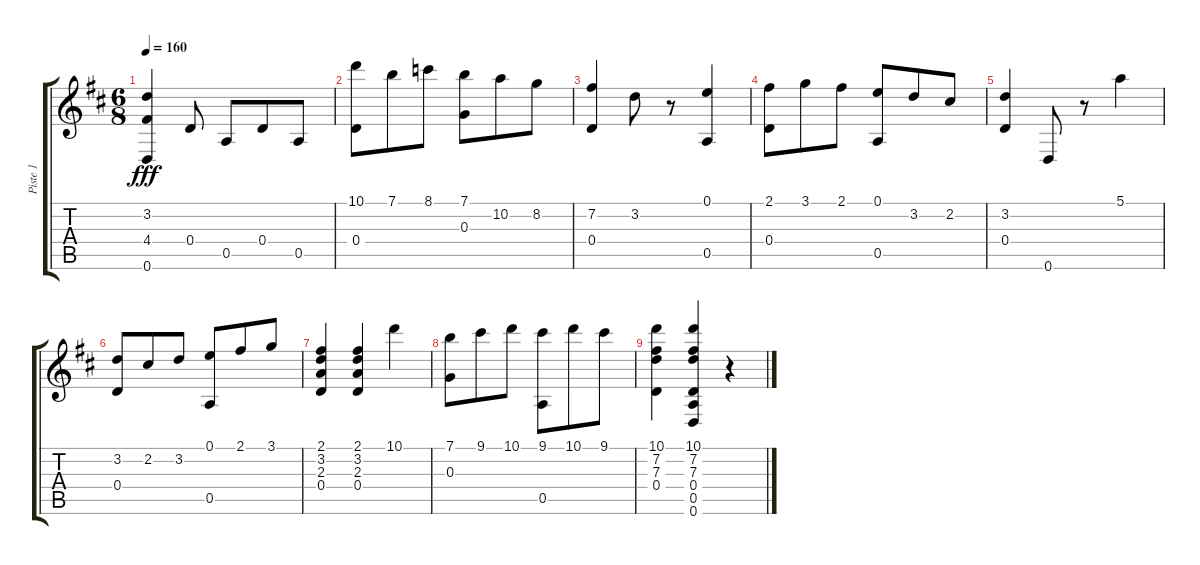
\track ("Piste 1" "Piste 1") {instrument acousticguitarsteel}
\staff {score tabs}
\tuning (E4 B3 G3 D3 A2 D2) {hide}
\ts (6 8)
\tempo 160
\clef g2
\ks d
(3.2 4.4 0.6).4{dy fff} 0.4.8 0.5.8 0.4.8 0.5.8 |
(10.1 0.4).8 7.1.8 8.1.8 (7.1 0.3).8 10.2.8 8.2.8 |
(7.2 0.4).4 3.2.8 r.8 (0.1 0.5).4 |
(2.1 0.4).8 3.1.8 2.1.8 (0.1 0.5).8 3.2.8 2.2.8 |
(3.2 0.4).4 0.6.8 r.8 5.1.4 |
(3.2 0.4).8 2.2.8 3.2.8 (0.1 0.5).8 2.1.8 3.1.8 |
(2.1 3.2 2.3 0.4).4 (2.1 3.2 2.3 0.4).4 10.1.4 |
(7.1 0.3).8 9.1.8 10.1.8 (9.1 0.5).8 10.1.8 9.1.8 |
(10.1 7.2 7.3 0.4).4 (10.1 7.2 7.3 0.4 0.5 0.6).4 r.4
